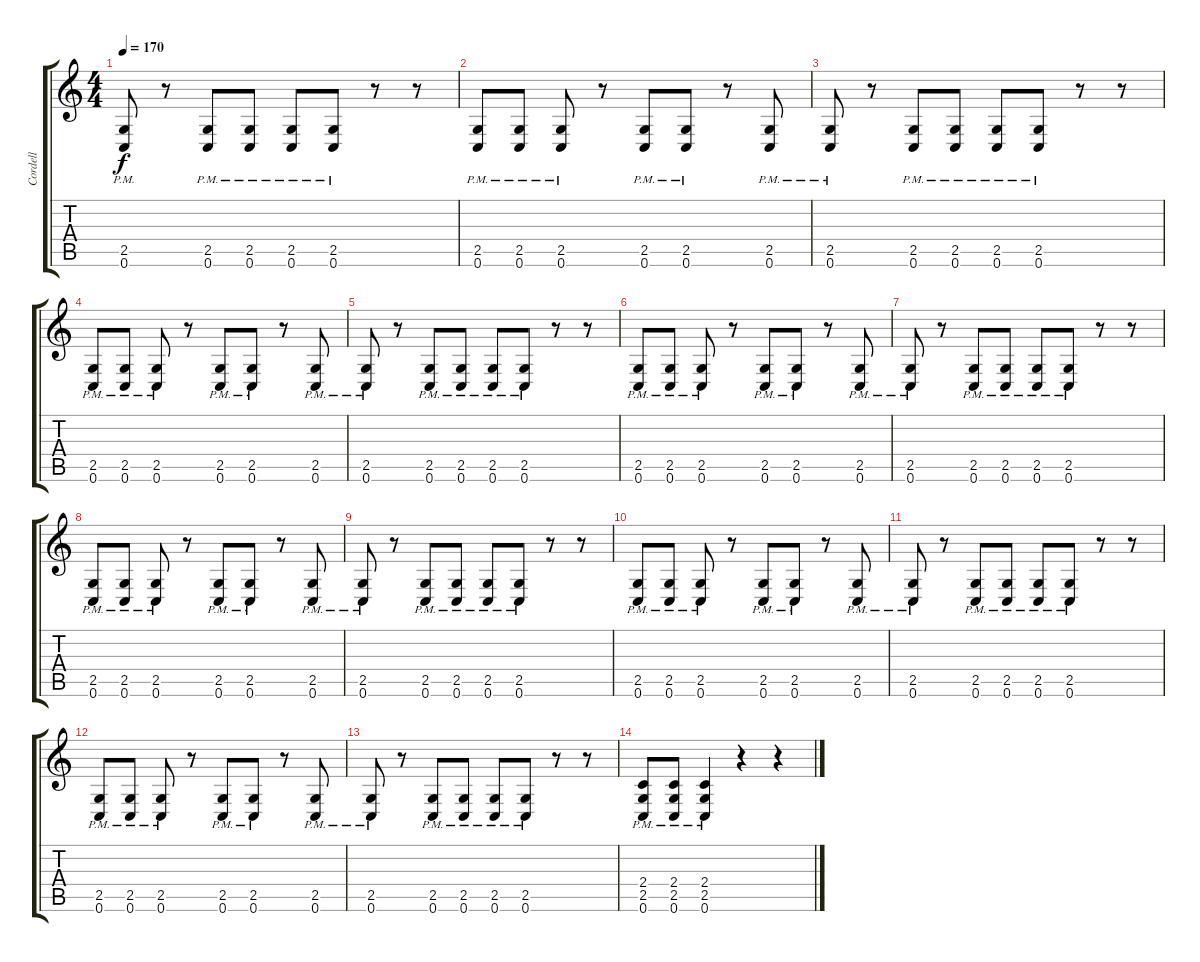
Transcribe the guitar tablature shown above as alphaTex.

\track ("Cordell" "Cordell") {instrument distortionguitar}
\staff {score tabs}
\tuning (C4 G3 Eb3 Bb2 F2 C2) {hide}
\ts (4 4)
\tempo 170
\clef g2
\ks c
(2.5{pm} 0.6{pm}).8{dy f} r.8 (2.5{pm} 0.6{pm}).8 (2.5{pm} 0.6{pm}).8 (2.5{pm} 0.6{pm}).8 (2.5{pm} 0.6{pm}).8 r.8 r.8 |
(2.5{pm} 0.6{pm}).8 (2.5{pm} 0.6{pm}).8 (2.5{pm} 0.6{pm}).8 r.8 (2.5{pm} 0.6{pm}).8 (2.5{pm} 0.6{pm}).8 r.8 (2.5{pm} 0.6{pm}).8 |
(2.5{pm} 0.6{pm}).8 r.8 (2.5{pm} 0.6{pm}).8 (2.5{pm} 0.6{pm}).8 (2.5{pm} 0.6{pm}).8 (2.5{pm} 0.6{pm}).8 r.8 r.8 |
(2.5{pm} 0.6{pm}).8 (2.5{pm} 0.6{pm}).8 (2.5{pm} 0.6{pm}).8 r.8 (2.5{pm} 0.6{pm}).8 (2.5{pm} 0.6{pm}).8 r.8 (2.5{pm} 0.6{pm}).8 |
(2.5{pm} 0.6{pm}).8 r.8 (2.5{pm} 0.6{pm}).8 (2.5{pm} 0.6{pm}).8 (2.5{pm} 0.6{pm}).8 (2.5{pm} 0.6{pm}).8 r.8 r.8 |
(2.5{pm} 0.6{pm}).8 (2.5{pm} 0.6{pm}).8 (2.5{pm} 0.6{pm}).8 r.8 (2.5{pm} 0.6{pm}).8 (2.5{pm} 0.6{pm}).8 r.8 (2.5{pm} 0.6{pm}).8 |
(2.5{pm} 0.6{pm}).8 r.8 (2.5{pm} 0.6{pm}).8 (2.5{pm} 0.6{pm}).8 (2.5{pm} 0.6{pm}).8 (2.5{pm} 0.6{pm}).8 r.8 r.8 |
(2.5{pm} 0.6{pm}).8 (2.5{pm} 0.6{pm}).8 (2.5{pm} 0.6{pm}).8 r.8 (2.5{pm} 0.6{pm}).8 (2.5{pm} 0.6{pm}).8 r.8 (2.5{pm} 0.6{pm}).8 |
(2.5{pm} 0.6{pm}).8 r.8 (2.5{pm} 0.6{pm}).8 (2.5{pm} 0.6{pm}).8 (2.5{pm} 0.6{pm}).8 (2.5{pm} 0.6{pm}).8 r.8 r.8 |
(2.5{pm} 0.6{pm}).8 (2.5{pm} 0.6{pm}).8 (2.5{pm} 0.6{pm}).8 r.8 (2.5{pm} 0.6{pm}).8 (2.5{pm} 0.6{pm}).8 r.8 (2.5{pm} 0.6{pm}).8 |
(2.5{pm} 0.6{pm}).8 r.8 (2.5{pm} 0.6{pm}).8 (2.5{pm} 0.6{pm}).8 (2.5{pm} 0.6{pm}).8 (2.5{pm} 0.6{pm}).8 r.8 r.8 |
(2.5{pm} 0.6{pm}).8 (2.5{pm} 0.6{pm}).8 (2.5{pm} 0.6{pm}).8 r.8 (2.5{pm} 0.6{pm}).8 (2.5{pm} 0.6{pm}).8 r.8 (2.5{pm} 0.6{pm}).8 |
(2.5{pm} 0.6{pm}).8 r.8 (2.5{pm} 0.6{pm}).8 (2.5{pm} 0.6{pm}).8 (2.5{pm} 0.6{pm}).8 (2.5{pm} 0.6{pm}).8 r.8 r.8 |
(2.4{pm} 2.5{pm} 0.6{pm}).8 (2.4{pm} 2.5{pm} 0.6{pm}).8 (2.4{pm} 2.5{pm} 0.6{pm}).4 r.4 r.4
